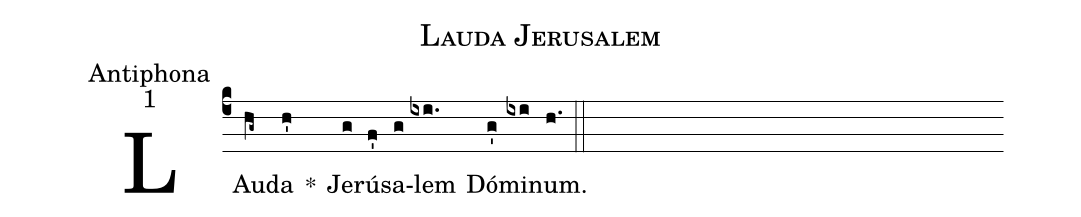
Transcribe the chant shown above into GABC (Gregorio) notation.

name:Lauda Jerusalem;
office-part:Antiphona;
mode:1;
%%
(c4) LAu(hg~)da(h') *() Je(g)rú(f')sa(g)lem(ixi.) Dó(g')mi(ixi)num.(h.) (::)
